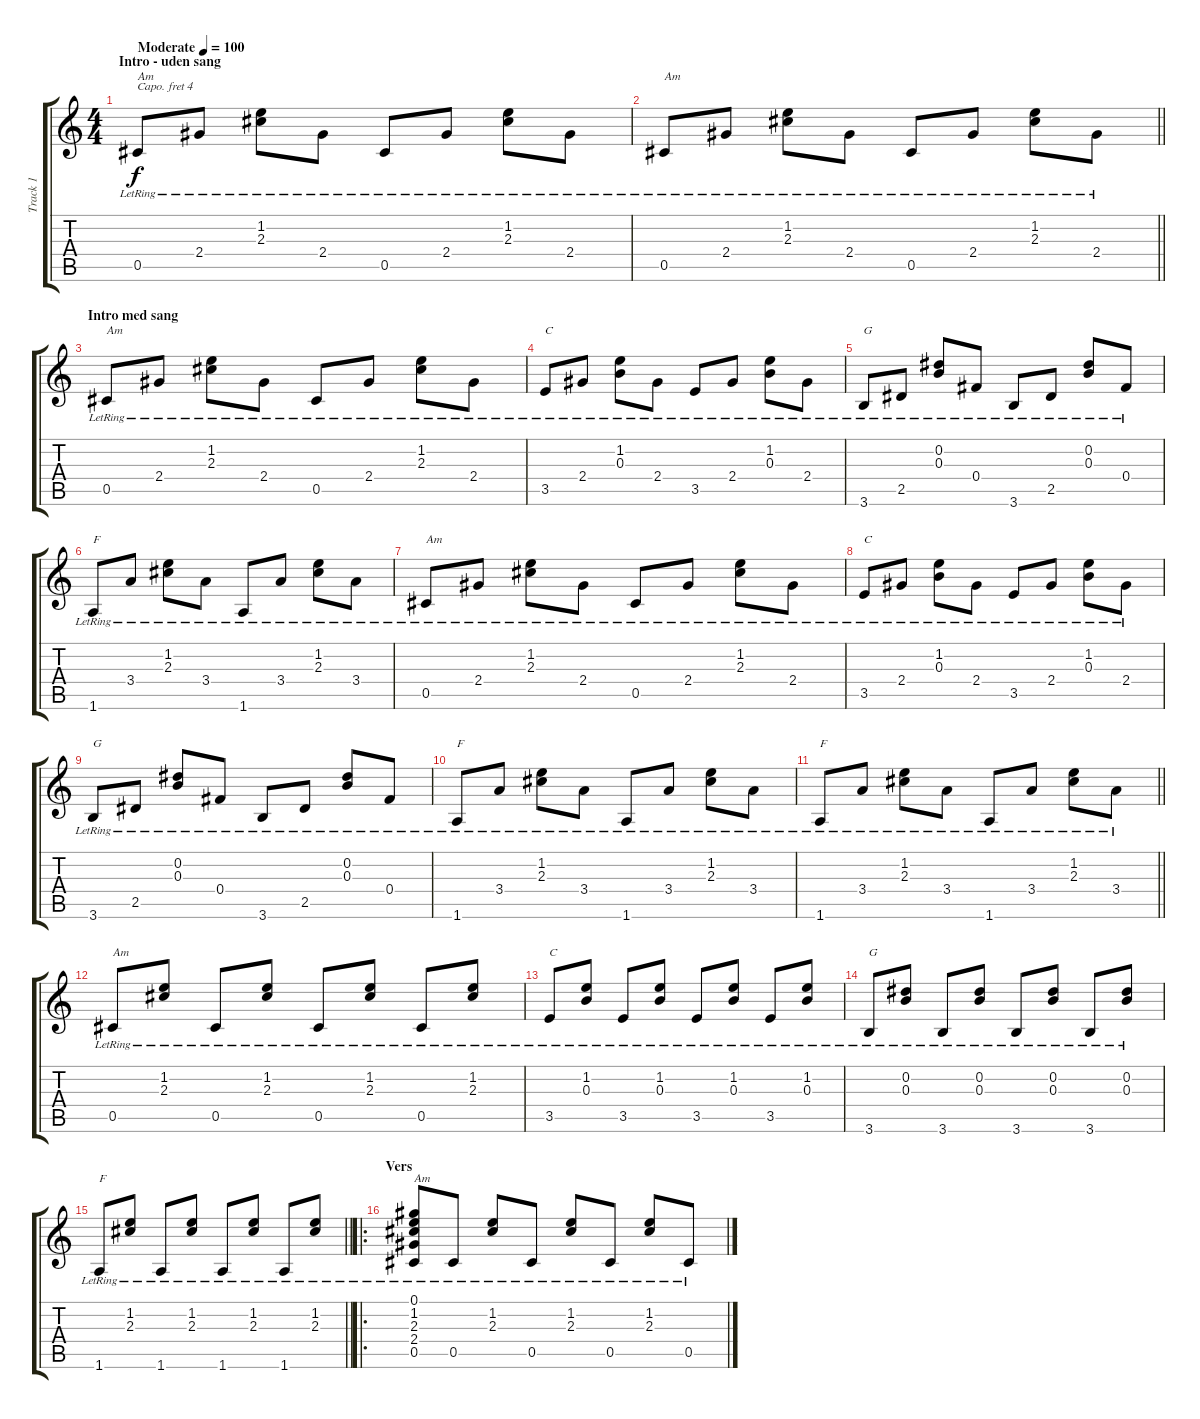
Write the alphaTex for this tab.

\track ("Track 1" "Track 1") {instrument acousticguitarsteel}
\staff {score tabs}
\capo 4
\tuning (E4 B3 G3 D3 A2 E2) {hide}
\ts (4 4)
\section ("" "Intro - uden sang")
\tempo (100 "Moderate")
\clef g2
\ks c
0.5{lr}.8{txt "Am" dy f instrument acousticguitarsteel} 2.4{lr}.8 (1.2{lr} 2.3{lr}).8 2.4{lr}.8 0.5{lr}.8 2.4{lr}.8 (1.2{lr} 2.3{lr}).8 2.4{lr}.8 |
\barLineRight lightlight
0.5{lr}.8{txt "Am"} 2.4{lr}.8 (1.2{lr} 2.3{lr}).8 2.4{lr}.8 0.5{lr}.8 2.4{lr}.8 (1.2{lr} 2.3{lr}).8 2.4{lr}.8 |
\section ("" "Intro med sang")
0.5{lr}.8{txt "Am"} 2.4{lr}.8 (1.2{lr} 2.3{lr}).8 2.4{lr}.8 0.5{lr}.8 2.4{lr}.8 (1.2{lr} 2.3{lr}).8 2.4{lr}.8 |
3.5{lr}.8{txt "C"} 2.4{lr}.8 (1.2{lr} 0.3{lr}).8 2.4{lr}.8 3.5{lr}.8 2.4{lr}.8 (1.2{lr} 0.3{lr}).8 2.4{lr}.8 |
3.6{lr}.8{txt "G"} 2.5{lr}.8 (0.2{lr} 0.3{lr}).8 0.4{lr}.8 3.6{lr}.8 2.5{lr}.8 (0.2{lr} 0.3{lr}).8 0.4{lr}.8 |
1.6{lr}.8{txt "F"} 3.4{lr}.8 (1.2{lr} 2.3{lr}).8 3.4{lr}.8 1.6{lr}.8 3.4{lr}.8 (1.2{lr} 2.3{lr}).8 3.4{lr}.8 |
0.5{lr}.8{txt "Am"} 2.4{lr}.8 (1.2{lr} 2.3{lr}).8 2.4{lr}.8 0.5{lr}.8 2.4{lr}.8 (1.2{lr} 2.3{lr}).8 2.4{lr}.8 |
3.5{lr}.8{txt "C"} 2.4{lr}.8 (1.2{lr} 0.3{lr}).8 2.4{lr}.8 3.5{lr}.8 2.4{lr}.8 (1.2{lr} 0.3{lr}).8 2.4{lr}.8 |
3.6{lr}.8{txt "G"} 2.5{lr}.8 (0.2{lr} 0.3{lr}).8 0.4{lr}.8 3.6{lr}.8 2.5{lr}.8 (0.2{lr} 0.3{lr}).8 0.4{lr}.8 |
1.6{lr}.8{txt "F"} 3.4{lr}.8 (1.2{lr} 2.3{lr}).8 3.4{lr}.8 1.6{lr}.8 3.4{lr}.8 (1.2{lr} 2.3{lr}).8 3.4{lr}.8 |
\barLineRight lightlight
1.6{lr}.8{txt "F"} 3.4{lr}.8 (1.2{lr} 2.3{lr}).8 3.4{lr}.8 1.6{lr}.8 3.4{lr}.8 (1.2{lr} 2.3{lr}).8 3.4{lr}.8 |
0.5{lr}.8{txt "Am"} (1.2{lr} 2.3{lr}).8 0.5{lr}.8 (1.2{lr} 2.3{lr}).8 0.5{lr}.8 (1.2{lr} 2.3{lr}).8 0.5{lr}.8 (1.2{lr} 2.3{lr}).8 |
3.5{lr}.8{txt "C"} (1.2{lr} 0.3{lr}).8 3.5{lr}.8 (1.2{lr} 0.3{lr}).8 3.5{lr}.8 (1.2{lr} 0.3{lr}).8 3.5{lr}.8 (1.2{lr} 0.3{lr}).8 |
3.6{lr}.8{txt "G"} (0.2{lr} 0.3{lr}).8 3.6{lr}.8 (0.2{lr} 0.3{lr}).8 3.6{lr}.8 (0.2{lr} 0.3{lr}).8 3.6{lr}.8 (0.2{lr} 0.3{lr}).8 |
\barLineRight lightlight
1.6{lr}.8{txt "F"} (1.2{lr} 2.3{lr}).8 1.6{lr}.8 (1.2{lr} 2.3{lr}).8 1.6{lr}.8 (1.2{lr} 2.3{lr}).8 1.6{lr}.8 (1.2{lr} 2.3{lr}).8 |
\ro
\section ("" "Vers")
(0.1{lr} 1.2{lr} 2.3{lr} 2.4{lr} 0.5{lr}).8{txt "Am"} 0.5{lr}.8 (1.2{lr} 2.3{lr}).8 0.5{lr}.8 (1.2{lr} 2.3{lr}).8 0.5{lr}.8 (1.2{lr} 2.3{lr}).8 0.5{lr}.8
